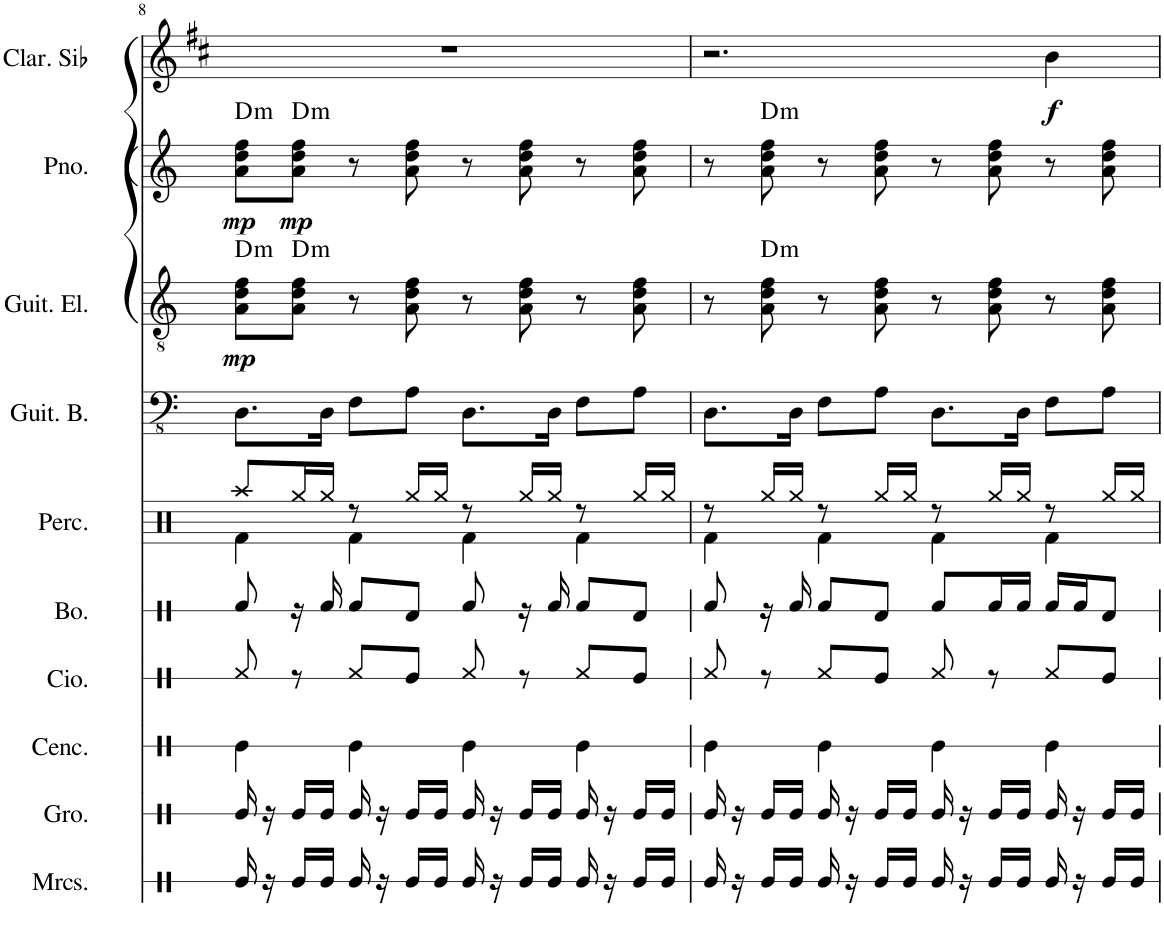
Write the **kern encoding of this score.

**kern	**kern	**kern	**kern	**kern	**kern	**kern	**kern	**dynam	**harte	**kern	**dynam	**harte	**kern	**dynam
*part10	*part9	*part8	*part7	*part6	*part5	*part4	*part3	*part3	*part3	*part2	*part2	*part2	*part1	*part1
*staff10	*staff9	*staff8	*staff7	*staff6	*staff5	*staff4	*staff3	*staff3	*	*staff2	*staff2	*	*staff1	*staff1
*I"Maracas	*I"Güiro	*I"Cencerro	*I"Congas	*I"Bongos	*I"Set de percusión	*I"Bajo eléctrico	*I"Guitarra eléctrica	*	*	*I"Piano	*	*	*I"Clarinette en Sib	*
*I'Mrcs.	*I'Gro.	*I'Cenc.	*	*I'Bo.	*I'Perc.	*	*I'Guit. El.	*	*	*I'Pno.	*	*	*I'Clar. Sib	*
!!LO:PB:g=z
*clefX	*clefX	*clefX	*clefX	*clefX	*clefX	*clefFv4	*clefGv2	*	*	*clefG2	*	*	*clefG2	*
*	*	*	*	*	*	*	*	*	*	*	*	*	*Trd1c2	*
*k[]	*k[]	*k[]	*k[]	*k[]	*k[]	*k[]	*k[]	*	*	*k[]	*	*	*k[f#c#]	*
*M4/4	*M4/4	*M4/4	*M4/4	*M4/4	*M4/4	*M4/4	*M4/4	*	*	*M4/4	*	*	*M4/4	*
=8	=8	=8	=8	=8	=8	=8	=8	=8	=8	=8	=8	=8	=8	=8
*	*	*	*	*	*^	*	*	*	*	*	*	*	*	*
!	!	!	!	!	!	!	!	!	!LO:DY:b	!LO:H:kt=m	!	!LO:DY:b	!LO:H:kt=m	!	!
16Re/	16Re/	4Re\	8Rf/	8Rf/	8Raa/L	4Rf\	8.DD\L	8A\ 8d\ 8f\L	mp	D:min	8a\ 8dd\ 8ff\L	mp	D:min	1r	.
16r	16r	.	.	.	.	.	.	.	.	.	.	.	.	.	.
!	!	!	!	!	!	!	!	!	!	!LO:H:kt=m	!	!LO:DY:b	!LO:H:kt=m	!	!
16Re/LL	16Re/LL	.	8r	16r	16Rgg/L	.	.	8A\ 8d\ 8f\J	.	D:min	8a\ 8dd\ 8ff\J	mp	D:min	.	.
16Re/JJ	16Re/JJ	.	.	16Rf/	16Rgg/JJ	.	16DD\Jk	.	.	.	.	.	.	.	.
16Re/	16Re/	4Re\	8Rf/L	8Rf/L	8r	4Rf\	8FF\L	8r	.	.	8r	.	.	.	.
16r	16r	.	.	.	.	.	.	.	.	.	.	.	.	.	.
16Re/LL	16Re/LL	.	8Re/J	8Rd/J	16Rgg/LL	.	8AA\J	8A\ 8d\ 8f\	.	.	8a\ 8dd\ 8ff\	.	.	.	.
16Re/JJ	16Re/JJ	.	.	.	16Rgg/JJ	.	.	.	.	.	.	.	.	.	.
16Re/	16Re/	4Re\	8Rf/	8Rf/	8r	4Rf\	8.DD\L	8r	.	.	8r	.	.	.	.
16r	16r	.	.	.	.	.	.	.	.	.	.	.	.	.	.
16Re/LL	16Re/LL	.	8r	16r	16Rgg/LL	.	.	8A\ 8d\ 8f\	.	.	8a\ 8dd\ 8ff\	.	.	.	.
16Re/JJ	16Re/JJ	.	.	16Rf/	16Rgg/JJ	.	16DD\Jk	.	.	.	.	.	.	.	.
16Re/	16Re/	4Re\	8Rf/L	8Rf/L	8r	4Rf\	8FF\L	8r	.	.	8r	.	.	.	.
16r	16r	.	.	.	.	.	.	.	.	.	.	.	.	.	.
16Re/LL	16Re/LL	.	8Re/J	8Rd/J	16Rgg/LL	.	8AA\J	8A\ 8d\ 8f\	.	.	8a\ 8dd\ 8ff\	.	.	.	.
16Re/JJ	16Re/JJ	.	.	.	16Rgg/JJ	.	.	.	.	.	.	.	.	.	.
=9	=9	=9	=9	=9	=9	=9	=9	=9	=9	=9	=9	=9	=9	=9	=9
16Re/	16Re/	4Re\	8Rf/	8Rf/	8r	4Rf\	8.DD\L	8r	.	.	8r	.	.	2.r	.
16r	16r	.	.	.	.	.	.	.	.	.	.	.	.	.	.
!	!	!	!	!	!	!	!	!	!	!LO:H:kt=m	!	!	!LO:H:kt=m	!	!
16Re/LL	16Re/LL	.	8r	16r	16Rgg/LL	.	.	8A\ 8d\ 8f\	.	D:min	8a\ 8dd\ 8ff\	.	D:min	.	.
16Re/JJ	16Re/JJ	.	.	16Rf/	16Rgg/JJ	.	16DD\Jk	.	.	.	.	.	.	.	.
16Re/	16Re/	4Re\	8Rf/L	8Rf/L	8r	4Rf\	8FF\L	8r	.	.	8r	.	.	.	.
16r	16r	.	.	.	.	.	.	.	.	.	.	.	.	.	.
16Re/LL	16Re/LL	.	8Re/J	8Rd/J	16Rgg/LL	.	8AA\J	8A\ 8d\ 8f\	.	.	8a\ 8dd\ 8ff\	.	.	.	.
16Re/JJ	16Re/JJ	.	.	.	16Rgg/JJ	.	.	.	.	.	.	.	.	.	.
16Re/	16Re/	4Re\	8Rf/	8Rf/L	8r	4Rf\	8.DD\L	8r	.	.	8r	.	.	.	.
16r	16r	.	.	.	.	.	.	.	.	.	.	.	.	.	.
16Re/LL	16Re/LL	.	8r	16Rf/L	16Rgg/LL	.	.	8A\ 8d\ 8f\	.	.	8a\ 8dd\ 8ff\	.	.	.	.
16Re/JJ	16Re/JJ	.	.	16Rf/JJ	16Rgg/JJ	.	16DD\Jk	.	.	.	.	.	.	.	.
!	!	!	!	!	!	!	!	!	!	!	!	!	!	!	!LO:DY:b
16Re/	16Re/	4Re\	8Rf/L	16Rf/LL	8r	4Rf\	8FF\L	8r	.	.	8r	.	.	4b\	f
16r	16r	.	.	16Rf/J	.	.	.	.	.	.	.	.	.	.	.
16Re/LL	16Re/LL	.	8Re/J	8Rd/J	16Rgg/LL	.	8AA\J	8A\ 8d\ 8f\	.	.	8a\ 8dd\ 8ff\	.	.	.	.
16Re/JJ	16Re/JJ	.	.	.	16Rgg/JJ	.	.	.	.	.	.	.	.	.	.
*	*	*	*	*	*v	*v	*	*	*	*	*	*	*	*	*
=	=	=	=	=	=	=	=	=	=	=	=	=	=	=
*-	*-	*-	*-	*-	*-	*-	*-	*-	*-	*-	*-	*-	*-	*-
